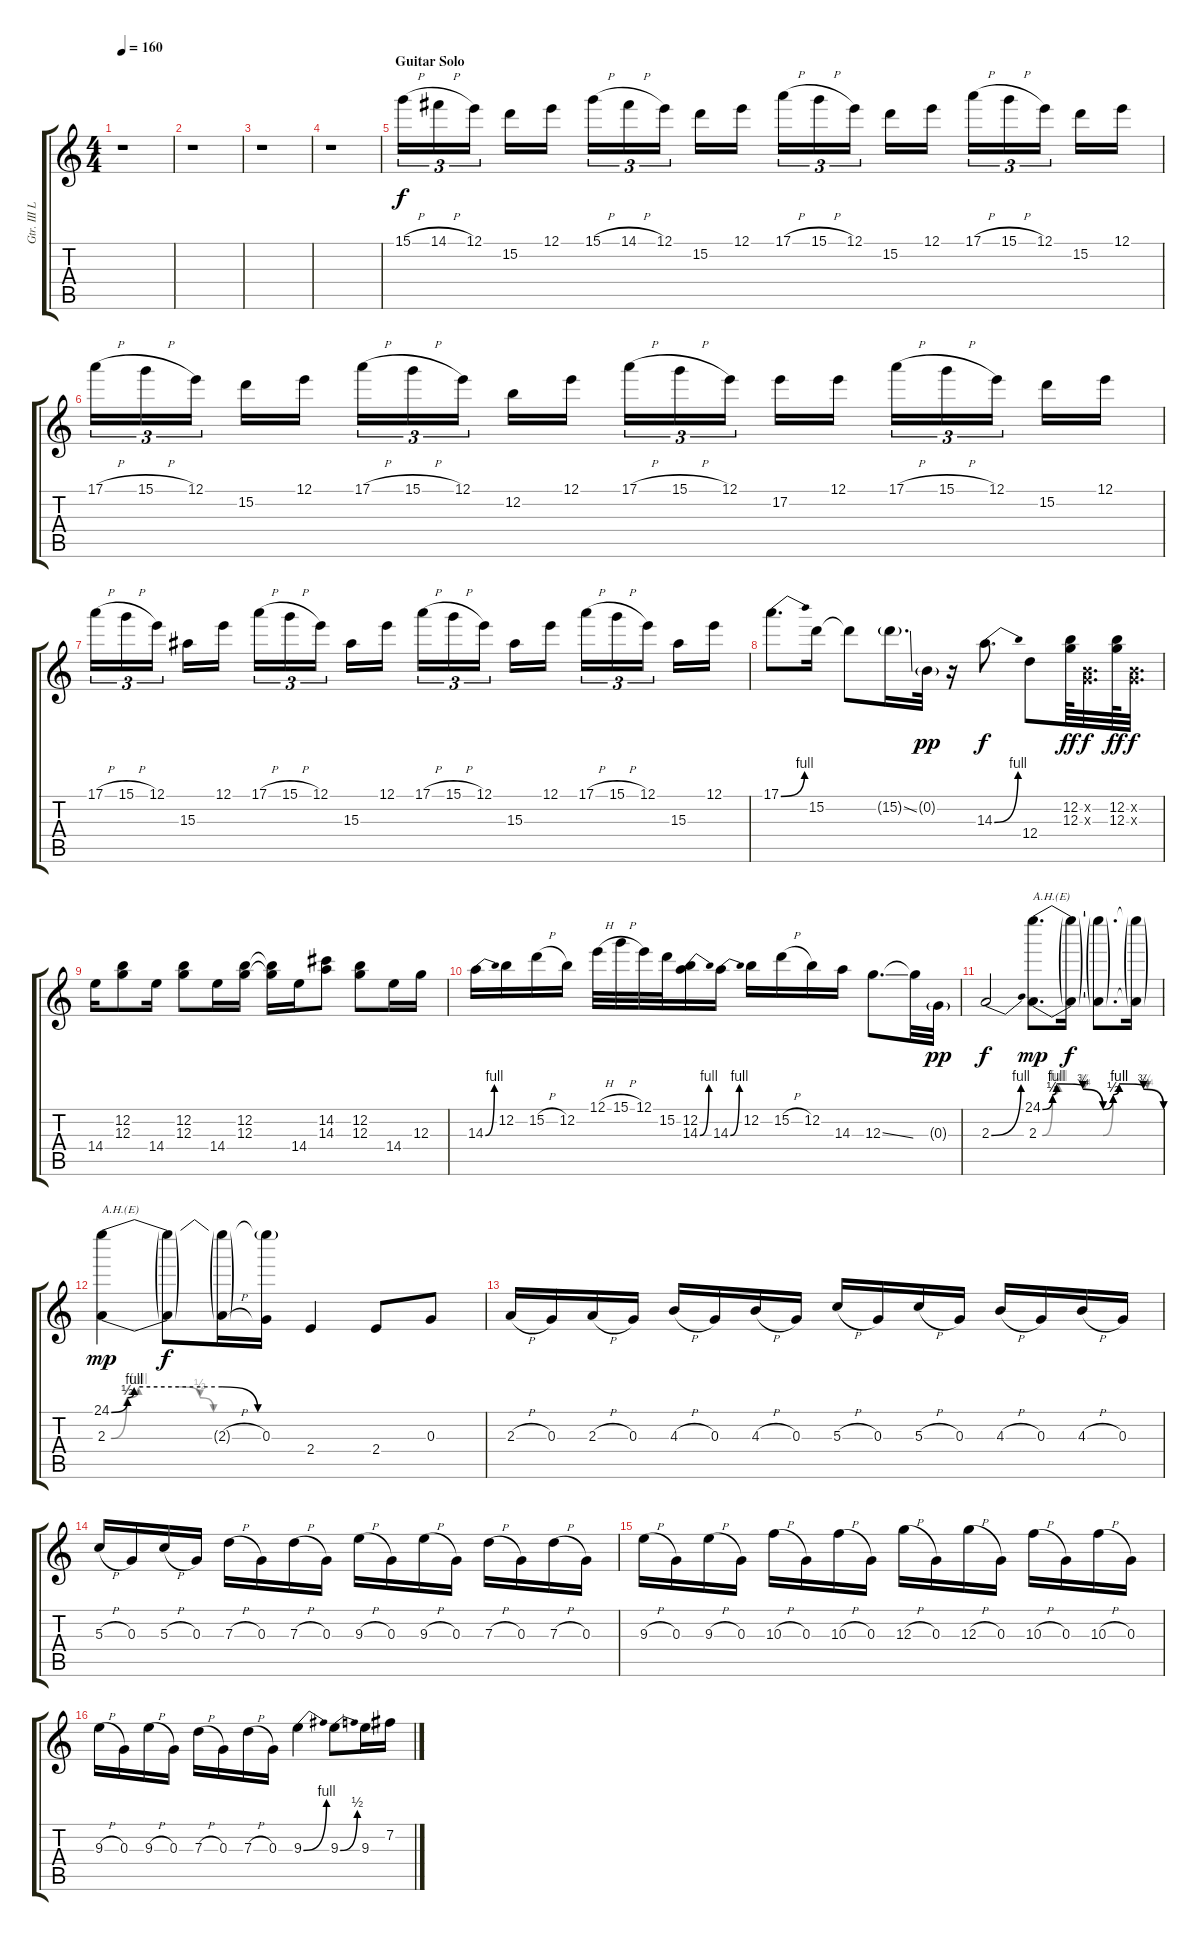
\track ("Gtr. III Lead" "Gtr. III L") {instrument overdrivenguitar}
\staff {score tabs}
\tuning (E4 B3 G3 D3 A2 E2) {hide}
\ts (4 4)
\tempo 160
\clef g2
\ks c
r.1{dy f} |
r.1 |
r.1 |
r.1 |
\section ("" "Guitar Solo")
15.1{h}.16{tu (3 2)} 14.1{h}.16{tu (3 2)} 12.1.16{tu (3 2) beam splitsecondary} 15.2.16 12.1.16 15.1{h}.16{tu (3 2)} 14.1{h}.16{tu (3 2)} 12.1.16{tu (3 2) beam splitsecondary} 15.2.16 12.1.16 17.1{h}.16{tu (3 2)} 15.1{h}.16{tu (3 2)} 12.1.16{tu (3 2) beam splitsecondary} 15.2.16 12.1.16 17.1{h}.16{tu (3 2)} 15.1{h}.16{tu (3 2)} 12.1.16{tu (3 2) beam splitsecondary} 15.2.16 12.1.16 |
17.1{h}.16{tu (3 2)} 15.1{h}.16{tu (3 2)} 12.1.16{tu (3 2) beam splitsecondary} 15.2.16 12.1.16 17.1{h}.16{tu (3 2)} 15.1{h}.16{tu (3 2)} 12.1.16{tu (3 2) beam splitsecondary} 12.2.16 12.1.16 17.1{h}.16{tu (3 2)} 15.1{h}.16{tu (3 2)} 12.1.16{tu (3 2) beam splitsecondary} 17.2.16 12.1.16 17.1{h}.16{tu (3 2)} 15.1{h}.16{tu (3 2)} 12.1.16{tu (3 2) beam splitsecondary} 15.2.16 12.1.16 |
17.1{h}.16{tu (3 2)} 15.1{h}.16{tu (3 2)} 12.1.16{tu (3 2) beam splitsecondary} 15.3.16 12.1.16 17.1{h}.16{tu (3 2)} 15.1{h}.16{tu (3 2)} 12.1.16{tu (3 2) beam splitsecondary} 15.3.16 12.1.16 17.1{h}.16{tu (3 2)} 15.1{h}.16{tu (3 2)} 12.1.16{tu (3 2) beam splitsecondary} 15.3.16 12.1.16 17.1{h}.16{tu (3 2)} 15.1{h}.16{tu (3 2)} 12.1.16{tu (3 2) beam splitsecondary} 15.3.16 12.1.16 |
17.1{be (bend 0 0 60 4)}.8{d} 15.2.16 15.2{t}.8 15.2{ss g}.16{d} 0.2{g}.32{dy pp} r.16 14.3{be (bend 0 0 60 4)}.8{d dy f} 12.4.8 (12.2 12.3).64{dy ff} (0.2{x} 0.3{x}).32{d dy f} (12.2 12.3).64{dy ff} (0.2{x} 0.3{x}).32{d dy f} |
14.4.16 (12.2 12.3).8 14.4.16 (12.2 12.3).8 14.4.16 (12.2 12.3).16 (12.2{t} 12.3{t}).16 14.4.16 (14.2 14.3).8 (12.2 12.3).8 14.4.16 12.3.16 |
14.3{be (bend 0 0 60 4)}.16 12.2.16 15.2{h}.16 12.2.16 12.1{h}.32 15.1{h}.32 12.1.32 15.2.32 (12.2 14.3{be (bend 0 0 60 4)}).16 14.3{be (bend 0 0 60 4)}.16 12.2.16 15.2{h}.16 12.2.16 14.3.16 12.3{ss}.8{d} 12.3{t}.32 0.3{g}.32{dy pp} |
2.3{be (bend 0 0 60 4)}.2{dy f} (24.1{be (custom 0 0 5 2 7 4 20 3 30 0 35 2 38 4 50 3 60 0)} 2.3{be (custom 0 0 5 2 8 4 21 3 30 0 35 2 38 4 52 3 60 0)}).8{d txt "A.H.(E)" dy mp} (24.1{t} 2.3{t}).16{dy f} (24.1{t} 2.3{t}).8{d} (24.1{t} 2.3{t}).16 |
(24.1{be (custom 0 0 5 2 7 4 34 4 45 0 60 0)} 2.3{be (custom 0 0 9 2 16 4 40 4 52 2 60 0)}).4{txt "A.H.(E)" dy mp} (24.1{t} 2.3{t}).8{dy f} (24.1{t} 2.3{h g}).16 (24.1{t} 0.3).16 2.4.4 2.4.8 0.3.8 |
2.3{h}.16 0.3.16 2.3{h}.16 0.3.16 4.3{h}.16 0.3.16 4.3{h}.16 0.3.16 5.3{h}.16 0.3.16 5.3{h}.16 0.3.16 4.3{h}.16 0.3.16 4.3{h}.16 0.3.16 |
5.3{h}.16 0.3.16 5.3{h}.16 0.3.16 7.3{h}.16 0.3.16 7.3{h}.16 0.3.16 9.3{h}.16 0.3.16 9.3{h}.16 0.3.16 7.3{h}.16 0.3.16 7.3{h}.16 0.3.16 |
9.3{h}.16 0.3.16 9.3{h}.16 0.3.16 10.3{h}.16 0.3.16 10.3{h}.16 0.3.16 12.3{h}.16 0.3.16 12.3{h}.16 0.3.16 10.3{h}.16 0.3.16 10.3{h}.16 0.3.16 |
9.3{h}.16 0.3.16 9.3{h}.16 0.3.16 7.3{h}.16 0.3.16 7.3{h}.16 0.3.16 9.3{be (bend 0 0 60 4)}.4 9.3{be (bend 0 0 60 2)}.8 9.3.16 7.2.16
